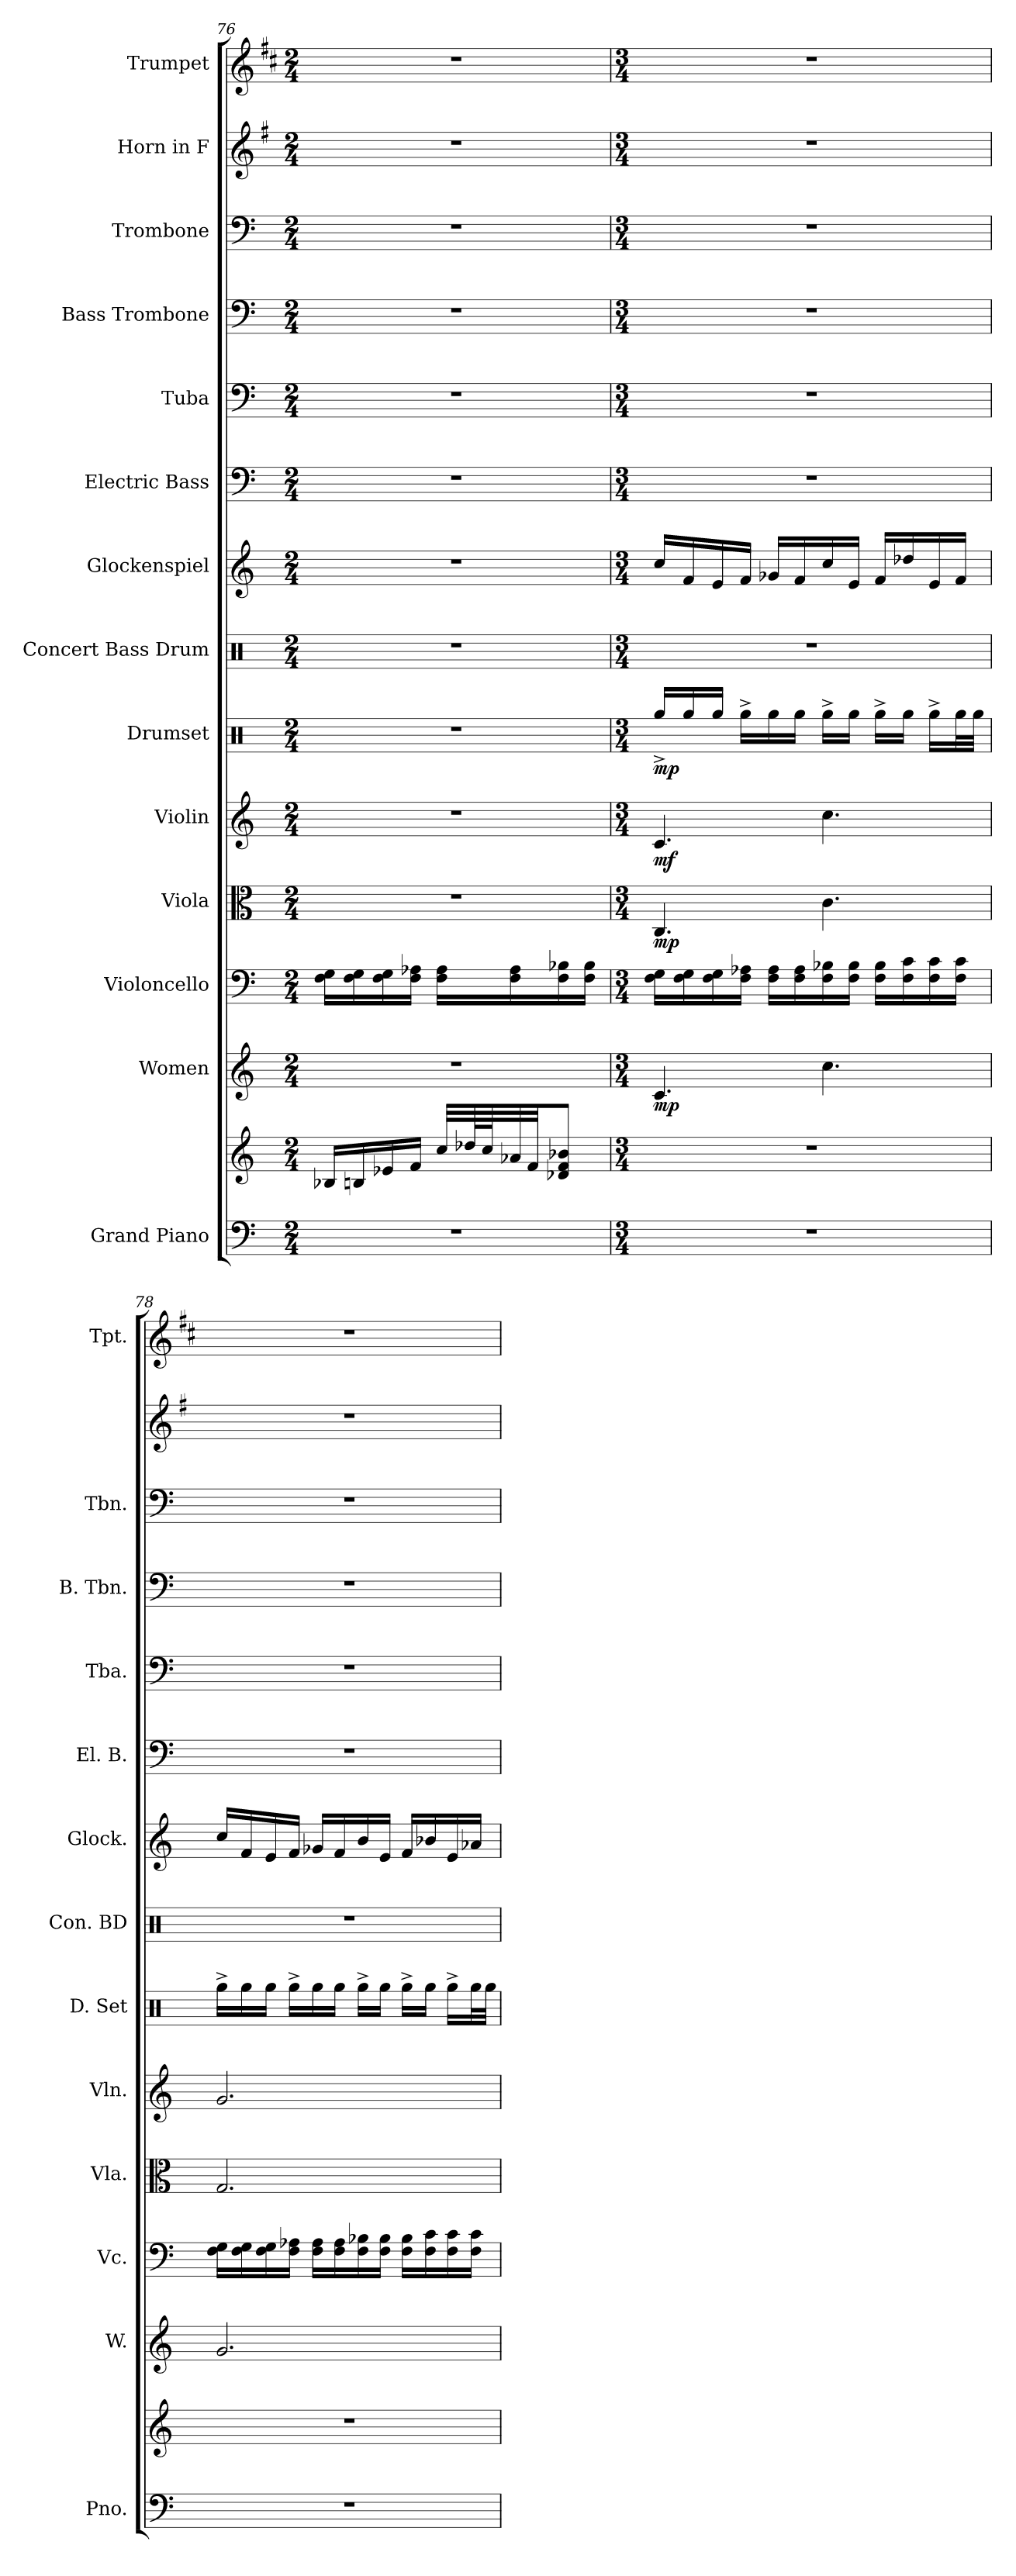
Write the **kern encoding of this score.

**kern	**kern	**kern	**dynam	**kern	**kern	**dynam	**kern	**dynam	**kern	**dynam	**kern	**kern	**kern	**kern	**kern	**kern	**kern	**kern
*part14	*part14	*part13	*part13	*part12	*part11	*part11	*part10	*part10	*part9	*part9	*part8	*part7	*part6	*part5	*part4	*part3	*part2	*part1
*staff15	*staff14	*staff13	*staff13	*staff12	*staff11	*staff11	*staff10	*staff10	*staff9	*staff9	*staff8	*staff7	*staff6	*staff5	*staff4	*staff3	*staff2	*staff1
*I"Grand Piano	*	*I"Women	*	*I"Violoncello	*I"Viola	*	*I"Violin	*	*I"Drumset	*	*I"Concert Bass Drum	*I"Glockenspiel	*I"Electric Bass	*I"Tuba	*I"Bass Trombone	*I"Trombone	*I"Horn in F	*I"Trumpet
*I'Pno.	*	*I'W.	*	*I'Vc.	*I'Vla.	*	*I'Vln.	*	*I'D. Set	*	*I'Con. BD	*I'Glock.	*I'El. B.	*I'Tba.	*I'B. Tbn.	*I'Tbn.	*	*I'Tpt.
*clefF4	*clefG2	*clefG2	*	*clefF4	*clefC3	*	*clefG2	*	*clefX	*	*clefX	*clefG2	*clefF4	*clefF4	*clefF4	*clefF4	*clefG2	*clefG2
*	*	*	*	*	*	*	*	*	*	*	*	*ITrd-14c-24	*ITrd7c12	*	*	*	*ITrd4c7	*ITrd1c2
*k[]	*k[]	*k[]	*	*k[]	*k[]	*	*k[]	*	*k[]	*	*k[]	*k[]	*k[]	*k[]	*k[]	*k[]	*k[]	*k[]
*M2/4	*M2/4	*M2/4	*	*M2/4	*M2/4	*	*M2/4	*	*M2/4	*	*M2/4	*M2/4	*M2/4	*M2/4	*M2/4	*M2/4	*M2/4	*M2/4
=76	=76	=76	=76	=76	=76	=76	=76	=76	=76	=76	=76	=76	=76	=76	=76	=76	=76	=76
2r	16B-X/LL	2r	.	16F\ 16G\LL	2r	.	2r	.	2r	.	2r	2r	2r	2r	2r	2r	2r	2r
.	16Bn/	.	.	16F\ 16G\	.	.	.	.	.	.	.	.	.	.	.	.	.	.
.	16e-X/	.	.	16F\ 16G\	.	.	.	.	.	.	.	.	.	.	.	.	.	.
.	16f/JJ	.	.	16F\ 16A-X\JJ	.	.	.	.	.	.	.	.	.	.	.	.	.	.
.	32cc/LLL	.	.	16F\ 16A-\LL	.	.	.	.	.	.	.	.	.	.	.	.	.	.
.	64dd-X/L	.	.	.	.	.	.	.	.	.	.	.	.	.	.	.	.	.
.	64cc/J	.	.	.	.	.	.	.	.	.	.	.	.	.	.	.	.	.
.	32a-X/	.	.	16F\ 16A-\	.	.	.	.	.	.	.	.	.	.	.	.	.	.
.	32f/JJ	.	.	.	.	.	.	.	.	.	.	.	.	.	.	.	.	.
.	8d-X/ 8f/ 8b-X/J	.	.	16F\ 16B-X\	.	.	.	.	.	.	.	.	.	.	.	.	.	.
.	.	.	.	16F\ 16B-\JJ	.	.	.	.	.	.	.	.	.	.	.	.	.	.
!!LO:PB:g=z
=77	=77	=77	=77	=77	=77	=77	=77	=77	=77	=77	=77	=77	=77	=77	=77	=77	=77	=77
*M3/4	*M3/4	*M3/4	*	*M3/4	*M3/4	*	*M3/4	*	*M3/4	*	*M3/4	*M3/4	*M3/4	*M3/4	*M3/4	*M3/4	*M3/4	*M3/4
!	!	!	!LO:DY:b	!	!	!LO:DY:b	!	!LO:DY:b	!	!LO:DY:b	!	!	!	!	!	!	!	!
2.r	2.r	4.c/	mp	16F\ 16G\LL	4.C/	mp	4.c/	mf	16Rgg^/LL	mp	2.r	16cccc/LL	2.r	2.r	2.r	2.r	2.r	2.r
.	.	.	.	16F\ 16G\	.	.	.	.	16Rgg/	.	.	16fff/	.	.	.	.	.	.
.	.	.	.	16F\ 16G\	.	.	.	.	16Rgg/JJ	.	.	16eee/	.	.	.	.	.	.
.	.	.	.	16F\ 16A-X\JJ	.	.	.	.	16Rgg^\LL	.	.	16fff/JJ	.	.	.	.	.	.
.	.	.	.	16F\ 16A-\LL	.	.	.	.	16Rgg\	.	.	16ggg-X/LL	.	.	.	.	.	.
.	.	.	.	16F\ 16A-\	.	.	.	.	16Rgg\JJ	.	.	16fff/	.	.	.	.	.	.
.	.	4.cc\	.	16F\ 16B-X\	4.c\	.	4.cc\	.	16Rgg^\LL	.	.	16cccc/	.	.	.	.	.	.
.	.	.	.	16F\ 16B-\JJ	.	.	.	.	16Rgg\JJ	.	.	16eee/JJ	.	.	.	.	.	.
.	.	.	.	16F\ 16B-\LL	.	.	.	.	16Rgg^\LL	.	.	16fff/LL	.	.	.	.	.	.
.	.	.	.	16F\ 16c\	.	.	.	.	16Rgg\JJ	.	.	16dddd-X/	.	.	.	.	.	.
.	.	.	.	16F\ 16c\	.	.	.	.	16Rgg^\LL	.	.	16eee/	.	.	.	.	.	.
.	.	.	.	16F\ 16c\JJ	.	.	.	.	32Rgg\L	.	.	16fff/JJ	.	.	.	.	.	.
.	.	.	.	.	.	.	.	.	32Rgg\JJJ	.	.	.	.	.	.	.	.	.
=78	=78	=78	=78	=78	=78	=78	=78	=78	=78	=78	=78	=78	=78	=78	=78	=78	=78	=78
2.r	2.r	2.g/	.	16F\ 16G\LL	2.G/	.	2.g/	.	16Rgg^\LL	.	2.r	16cccc/LL	2.r	2.r	2.r	2.r	2.r	2.r
.	.	.	.	16F\ 16G\	.	.	.	.	16Rgg\	.	.	16fff/	.	.	.	.	.	.
.	.	.	.	16F\ 16G\	.	.	.	.	16Rgg\JJ	.	.	16eee/	.	.	.	.	.	.
.	.	.	.	16F\ 16A-X\JJ	.	.	.	.	16Rgg^\LL	.	.	16fff/JJ	.	.	.	.	.	.
.	.	.	.	16F\ 16A-\LL	.	.	.	.	16Rgg\	.	.	16ggg-X/LL	.	.	.	.	.	.
.	.	.	.	16F\ 16A-\	.	.	.	.	16Rgg\JJ	.	.	16fff/	.	.	.	.	.	.
.	.	.	.	16F\ 16B-X\	.	.	.	.	16Rgg^\LL	.	.	16bbb/	.	.	.	.	.	.
.	.	.	.	16F\ 16B-\JJ	.	.	.	.	16Rgg\JJ	.	.	16eee/JJ	.	.	.	.	.	.
.	.	.	.	16F\ 16B-\LL	.	.	.	.	16Rgg^\LL	.	.	16fff/LL	.	.	.	.	.	.
.	.	.	.	16F\ 16c\	.	.	.	.	16Rgg\JJ	.	.	16bbb-X/	.	.	.	.	.	.
.	.	.	.	16F\ 16c\	.	.	.	.	16Rgg^\LL	.	.	16eee/	.	.	.	.	.	.
.	.	.	.	16F\ 16c\JJ	.	.	.	.	32Rgg\L	.	.	16aaa-X/JJ	.	.	.	.	.	.
.	.	.	.	.	.	.	.	.	32Rgg\JJJ	.	.	.	.	.	.	.	.	.
=	=	=	=	=	=	=	=	=	=	=	=	=	=	=	=	=	=	=
*-	*-	*-	*-	*-	*-	*-	*-	*-	*-	*-	*-	*-	*-	*-	*-	*-	*-	*-
